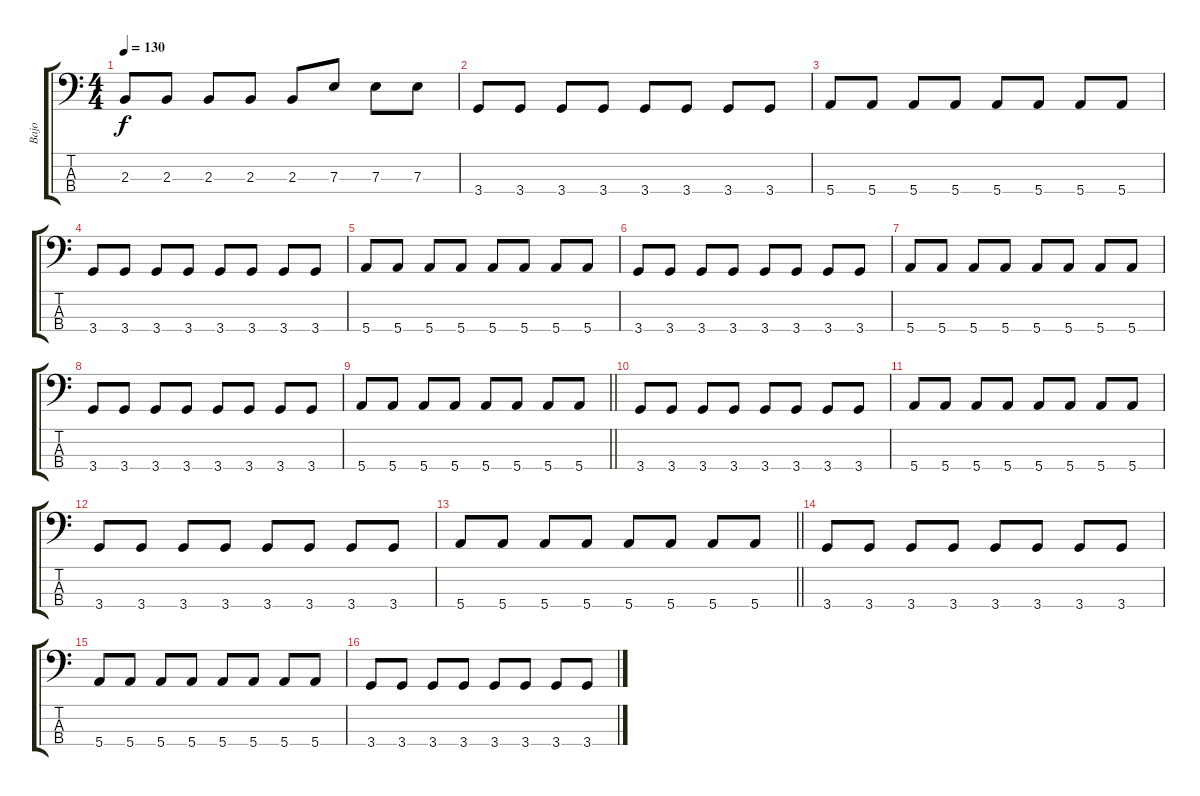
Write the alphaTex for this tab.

\track ("Bajo" "Bajo") {instrument electricbasspick}
\staff {score tabs}
\tuning (G2 D2 A1 E1) {hide}
\ts (4 4)
\tempo 130
\clef f4
\ks c
2.3.8{dy f} 2.3.8 2.3.8 2.3.8 2.3.8 7.3.8 7.3.8 7.3.8 |
3.4.8 3.4.8 3.4.8 3.4.8 3.4.8 3.4.8 3.4.8 3.4.8 |
5.4.8 5.4.8 5.4.8 5.4.8 5.4.8 5.4.8 5.4.8 5.4.8 |
3.4.8 3.4.8 3.4.8 3.4.8 3.4.8 3.4.8 3.4.8 3.4.8 |
5.4.8 5.4.8 5.4.8 5.4.8 5.4.8 5.4.8 5.4.8 5.4.8 |
3.4.8 3.4.8 3.4.8 3.4.8 3.4.8 3.4.8 3.4.8 3.4.8 |
5.4.8 5.4.8 5.4.8 5.4.8 5.4.8 5.4.8 5.4.8 5.4.8 |
3.4.8 3.4.8 3.4.8 3.4.8 3.4.8 3.4.8 3.4.8 3.4.8 |
\barLineRight lightlight
5.4.8 5.4.8 5.4.8 5.4.8 5.4.8 5.4.8 5.4.8 5.4.8 |
3.4.8 3.4.8 3.4.8 3.4.8 3.4.8 3.4.8 3.4.8 3.4.8 |
5.4.8 5.4.8 5.4.8 5.4.8 5.4.8 5.4.8 5.4.8 5.4.8 |
3.4.8 3.4.8 3.4.8 3.4.8 3.4.8 3.4.8 3.4.8 3.4.8 |
\barLineRight lightlight
5.4.8 5.4.8 5.4.8 5.4.8 5.4.8 5.4.8 5.4.8 5.4.8 |
3.4.8 3.4.8 3.4.8 3.4.8 3.4.8 3.4.8 3.4.8 3.4.8 |
5.4.8 5.4.8 5.4.8 5.4.8 5.4.8 5.4.8 5.4.8 5.4.8 |
3.4.8 3.4.8 3.4.8 3.4.8 3.4.8 3.4.8 3.4.8 3.4.8
